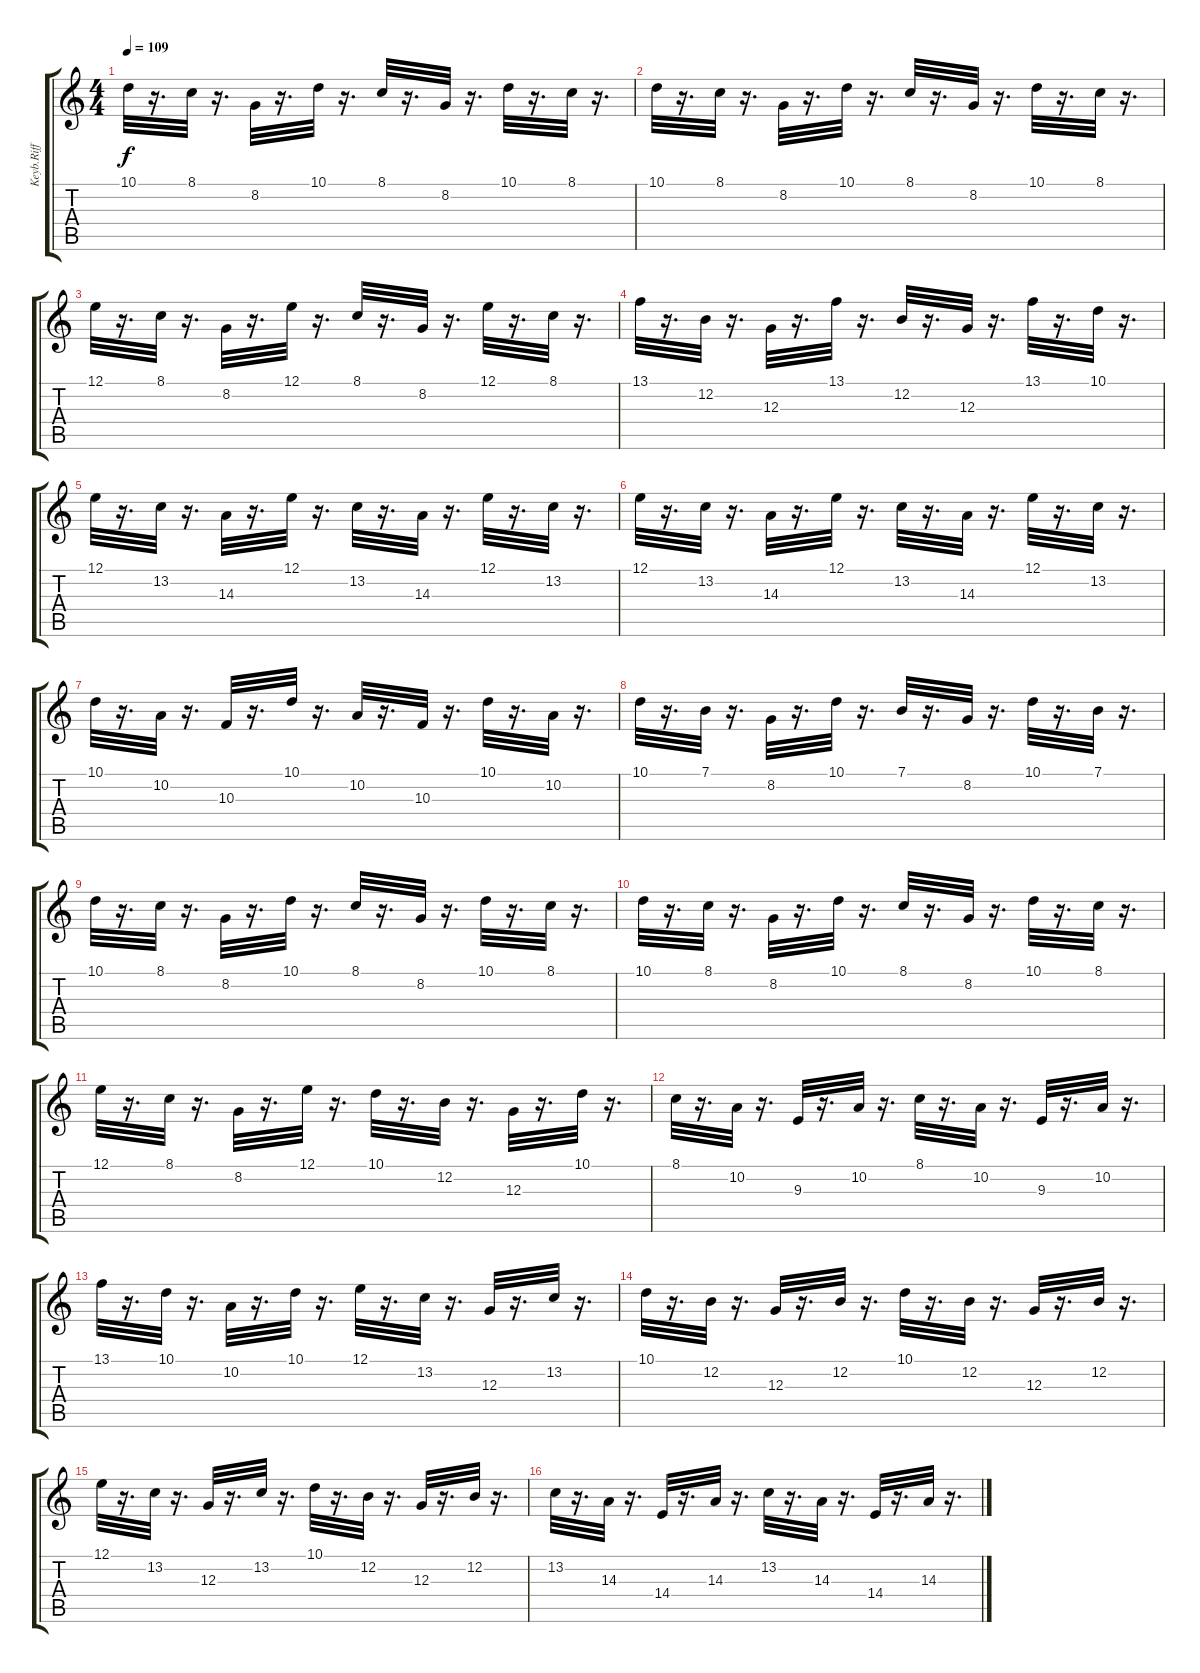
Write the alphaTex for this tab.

\track ("Keyb.Riff" "Keyb.Riff") {instrument fx4atmosphere}
\staff {score tabs}
\tuning (E4 B3 G3 D3 A2 E2) {hide}
\ts (4 4)
\tempo 109
\clef g2
\ks c
10.1.32{dy f} r.16{d} 8.1.32 r.16{d} 8.2.32 r.16{d} 10.1.32 r.16{d} 8.1.32 r.16{d} 8.2.32 r.16{d} 10.1.32 r.16{d} 8.1.32 r.16{d} |
10.1.32 r.16{d} 8.1.32 r.16{d} 8.2.32 r.16{d} 10.1.32 r.16{d} 8.1.32 r.16{d} 8.2.32 r.16{d} 10.1.32 r.16{d} 8.1.32 r.16{d} |
12.1.32 r.16{d} 8.1.32 r.16{d} 8.2.32 r.16{d} 12.1.32 r.16{d} 8.1.32 r.16{d} 8.2.32 r.16{d} 12.1.32 r.16{d} 8.1.32 r.16{d} |
13.1.32 r.16{d} 12.2.32 r.16{d} 12.3.32 r.16{d} 13.1.32 r.16{d} 12.2.32 r.16{d} 12.3.32 r.16{d} 13.1.32 r.16{d} 10.1.32 r.16{d} |
12.1.32 r.16{d} 13.2.32 r.16{d} 14.3.32 r.16{d} 12.1.32 r.16{d} 13.2.32 r.16{d} 14.3.32 r.16{d} 12.1.32 r.16{d} 13.2.32 r.16{d} |
12.1.32 r.16{d} 13.2.32 r.16{d} 14.3.32 r.16{d} 12.1.32 r.16{d} 13.2.32 r.16{d} 14.3.32 r.16{d} 12.1.32 r.16{d} 13.2.32 r.16{d} |
10.1.32 r.16{d} 10.2.32 r.16{d} 10.3.32 r.16{d} 10.1.32 r.16{d} 10.2.32 r.16{d} 10.3.32 r.16{d} 10.1.32 r.16{d} 10.2.32 r.16{d} |
10.1.32 r.16{d} 7.1.32 r.16{d} 8.2.32 r.16{d} 10.1.32 r.16{d} 7.1.32 r.16{d} 8.2.32 r.16{d} 10.1.32 r.16{d} 7.1.32 r.16{d} |
10.1.32 r.16{d} 8.1.32 r.16{d} 8.2.32 r.16{d} 10.1.32 r.16{d} 8.1.32 r.16{d} 8.2.32 r.16{d} 10.1.32 r.16{d} 8.1.32 r.16{d} |
10.1.32 r.16{d} 8.1.32 r.16{d} 8.2.32 r.16{d} 10.1.32 r.16{d} 8.1.32 r.16{d} 8.2.32 r.16{d} 10.1.32 r.16{d} 8.1.32 r.16{d} |
12.1.32 r.16{d} 8.1.32 r.16{d} 8.2.32 r.16{d} 12.1.32 r.16{d} 10.1.32 r.16{d} 12.2.32 r.16{d} 12.3.32 r.16{d} 10.1.32 r.16{d} |
8.1.32 r.16{d} 10.2.32 r.16{d} 9.3.32 r.16{d} 10.2.32 r.16{d} 8.1.32 r.16{d} 10.2.32 r.16{d} 9.3.32 r.16{d} 10.2.32 r.16{d} |
13.1.32 r.16{d} 10.1.32 r.16{d} 10.2.32 r.16{d} 10.1.32 r.16{d} 12.1.32 r.16{d} 13.2.32 r.16{d} 12.3.32 r.16{d} 13.2.32 r.16{d} |
10.1.32 r.16{d} 12.2.32 r.16{d} 12.3.32 r.16{d} 12.2.32 r.16{d} 10.1.32 r.16{d} 12.2.32 r.16{d} 12.3.32 r.16{d} 12.2.32 r.16{d} |
12.1.32 r.16{d} 13.2.32 r.16{d} 12.3.32 r.16{d} 13.2.32 r.16{d} 10.1.32 r.16{d} 12.2.32 r.16{d} 12.3.32 r.16{d} 12.2.32 r.16{d} |
13.2.32 r.16{d} 14.3.32 r.16{d} 14.4.32 r.16{d} 14.3.32 r.16{d} 13.2.32 r.16{d} 14.3.32 r.16{d} 14.4.32 r.16{d} 14.3.32 r.16{d}
